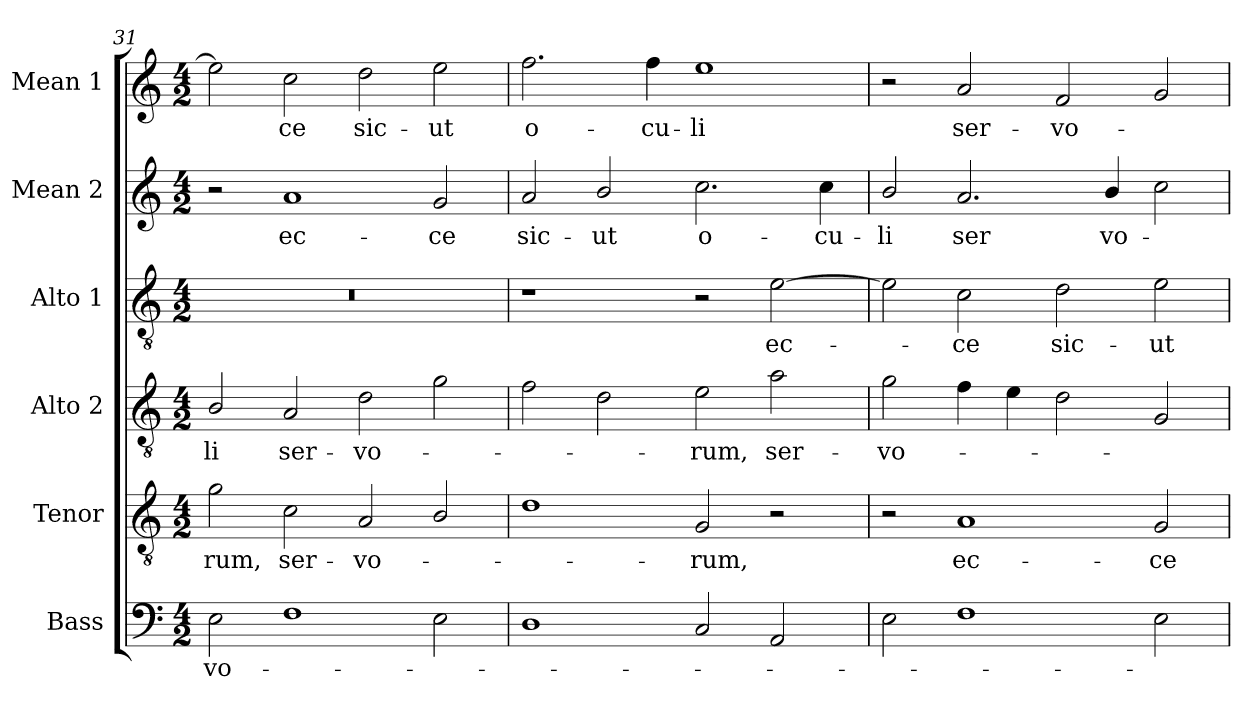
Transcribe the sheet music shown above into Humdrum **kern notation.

**kern	**text	**kern	**text	**kern	**text	**kern	**text	**kern	**text	**kern	**text
*part6	*part6	*part5	*part5	*part4	*part4	*part3	*part3	*part2	*part2	*part1	*part1
*staff6	*staff6	*staff5	*staff5	*staff4	*staff4	*staff3	*staff3	*staff2	*staff2	*staff1	*staff1
*I"Bass	*	*I"Tenor	*	*I"Alto 2	*	*I"Alto 1	*	*I"Mean 2	*	*I"Mean 1	*
*I'B.	*	*I'T.	*	*I'A2.	*	*I'A1	*	*I'M2.	*	*I'M1.	*
!!LO:LB:g=z
*clefF4	*	*clefGv2	*	*clefGv2	*	*clefGv2	*	*clefG2	*	*clefG2	*
*	*	*ITrd7c12	*	*ITrd7c12	*	*ITrd7c12	*	*	*	*	*
*k[]	*	*k[]	*	*k[]	*	*k[]	*	*k[]	*	*k[]	*
*a:	*	*a:	*	*a:	*	*a:	*	*a:	*	*a:	*
*M4/2	*	*M4/2	*	*M4/2	*	*M4/2	*	*M4/2	*	*M4/2	*
=31	=31	=31	=31	=31	=31	=31	=31	=31	=31	=31	=31
!	!LO:LY:b:color=#000000	!	!	!	!	!	!	!	!	!	!
!	!	!	!LO:LY:b:color=#000000	!	!	!	!	!	!	!	!
!	!	!	!	!	!LO:LY:b:color=#000000	!LO:N:vis=1	!	!	!	!	!
2Ei\	-vo-	2Gi\	-rum,	2BBi/	-li	0r	.	2r	.	2eei\]	.
!	!	!	!LO:LY:b:color=#000000	!	!	!	!	!	!	!	!
!	!	!	!	!	!LO:LY:b:color=#000000	!	!	!	!	!	!
!	!	!	!	!	!	!	!	!	!LO:LY:b:color=#000000	!	!
!	!	!	!	!	!	!	!	!	!	!	!LO:LY:b:color=#000000
1Fi	.	2Ci\	ser-	2AAi/	ser-	.	.	1ai	ec-	2cci\	-ce
!	!	!	!LO:LY:b:color=#000000	!	!	!	!	!	!	!	!
!	!	!	!	!	!LO:LY:b:color=#000000	!	!	!	!	!	!
!	!	!	!	!	!	!	!	!	!	!	!LO:LY:b:color=#000000
.	.	2AAi/	-vo-	2Di\	-vo-	.	.	.	.	2ddi\	sic-
!	!	!	!	!	!	!	!	!	!LO:LY:b:color=#000000	!	!
!	!	!	!	!	!	!	!	!	!	!	!LO:LY:b:color=#000000
2Ei\	.	2BBi/	.	2Gi\	.	.	.	2gi/	-ce	2eei\	-ut
=32	=32	=32	=32	=32	=32	=32	=32	=32	=32	=32	=32
!	!	!	!	!	!	!	!	!	!LO:LY:b:color=#000000	!	!
!	!	!	!	!	!	!	!	!	!	!	!LO:LY:b:color=#000000
1Di	.	1Di	.	2Fi\	.	1r	.	2ai/	sic-	2.ffi\	o-
!	!	!	!	!	!	!	!	!	!LO:LY:b:color=#000000	!	!
.	.	.	.	2Di\	.	.	.	2bi/	-ut	.	.
!	!	!	!	!	!	!	!	!	!	!	!LO:LY:b:color=#000000
.	.	.	.	.	.	.	.	.	.	4ffi\	-cu-
!	!	!	!LO:LY:b:color=#000000	!	!	!	!	!	!	!	!
!	!	!	!	!	!LO:LY:b:color=#000000	!	!	!	!	!	!
!	!	!	!	!	!	!	!	!	!LO:LY:b:color=#000000	!	!
!	!	!	!	!	!	!	!	!	!	!	!LO:LY:b:color=#000000
2Ci/	.	2GGi/	-rum,	2Ei\	-rum,	2r	.	2.cci\	o-	1eei	-li
!	!	!	!	!	!LO:LY:b:color=#000000	!	!	!	!	!	!
!	!	!	!	!	!	!	!LO:LY:b:color=#000000	!	!	!	!
2AAi/	.	2r	.	2Ai\	ser-	[>2Ei\	ec-	.	.	.	.
!	!	!	!	!	!	!	!	!	!LO:LY:b:color=#000000	!	!
.	.	.	.	.	.	.	.	4cci\	-cu-	.	.
=33	=33	=33	=33	=33	=33	=33	=33	=33	=33	=33	=33
!	!	!	!	!	!LO:LY:b:color=#000000	!	!	!	!	!	!
!	!	!	!	!	!	!	!	!	!LO:LY:b:color=#000000	!	!
2Ei\	.	2r	.	2Gi\	-vo-	2Ei\]	.	2bi/	-li	2r	.
!	!	!	!LO:LY:b:color=#000000	!	!	!	!	!	!	!	!
!	!	!	!	!	!	!	!LO:LY:b:color=#000000	!	!	!	!
!	!	!	!	!	!	!	!	!	!LO:LY:b:color=#000000	!	!
!	!	!	!	!	!	!	!	!	!	!	!LO:LY:b:color=#000000
1Fi	.	1AAi	ec-	4Fi\	.	2Ci\	-ce	2.ai/	ser	2ai/	ser-
.	.	.	.	4Ei\	.	.	.	.	.	.	.
!	!	!	!	!	!	!	!LO:LY:b:color=#000000	!	!	!	!
!	!	!	!	!	!	!	!	!	!	!	!LO:LY:b:color=#000000
.	.	.	.	2Di\	.	2Di\	sic-	.	.	2fi/	-vo-
!	!	!	!	!	!	!	!	!	!LO:LY:b:color=#000000	!	!
.	.	.	.	.	.	.	.	4bi/	vo-	.	.
!	!	!	!LO:LY:b:color=#000000	!	!	!	!	!	!	!	!
!	!	!	!	!	!	!	!LO:LY:b:color=#000000	!	!	!	!
2Ei\	.	2GGi/	-ce	2GGi/	.	2Ei\	-ut	2cci\	.	2gi/	.
=	=	=	=	=	=	=	=	=	=	=	=
*-	*-	*-	*-	*-	*-	*-	*-	*-	*-	*-	*-
